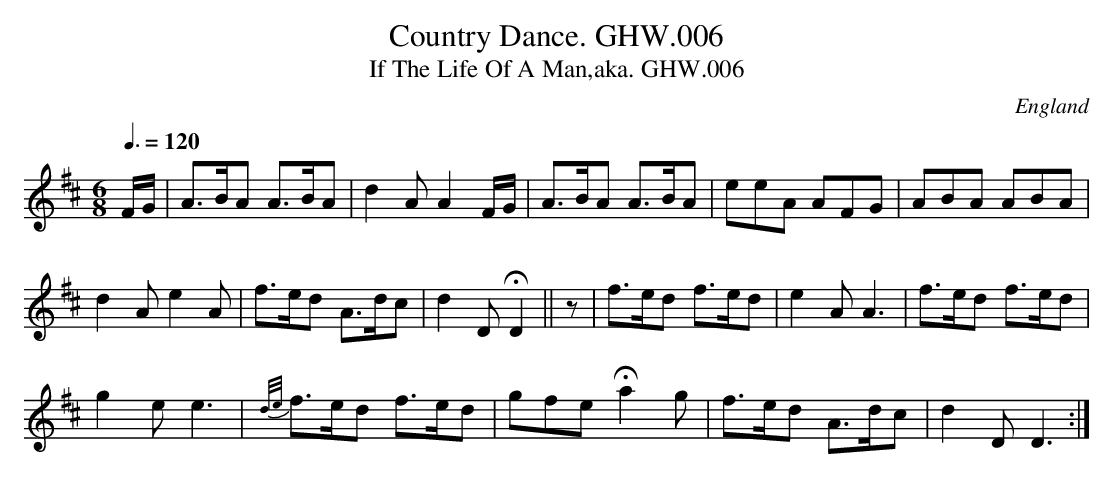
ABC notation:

X:1
T:Country Dance. GHW.006
T:If The Life Of A Man,aka. GHW.006
L:1/8
M:6/8
O:England
Q:3/8=120
K:D
F/G/|A>BA A>BA|d2 A A2 F/G/|A>BA A>BA|eeA AFG|ABA ABA|!
d2A e2A|f>ed A>dc|d2D HD2||z|f>ed f>ed|e2A A3|f>ed f>ed|!
g2 e e3|{d/e/}f>ed f>ed| gfe Ha2 g|f>ed A>dc|d2D D3:|
